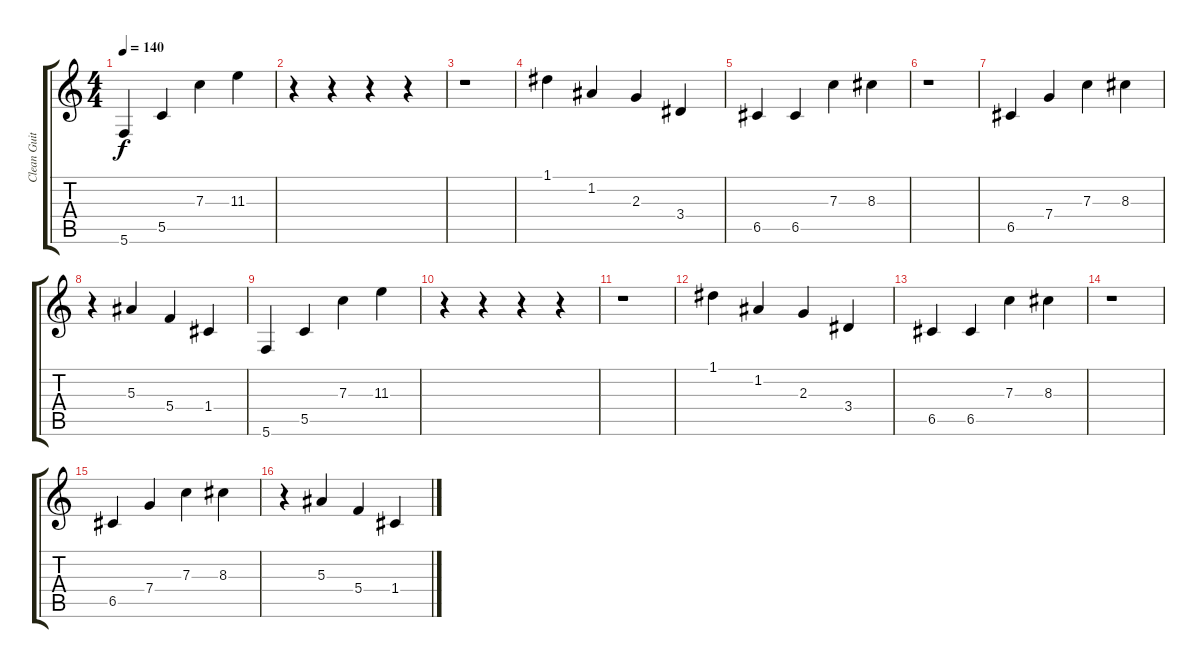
\track ("Clean Guitar" "Clean Guit") {instrument electricguitarjazz}
\staff {score tabs}
\tuning (D4 A3 F3 C3 G2 C2) {hide}
\ts (4 4)
\tempo 140
\clef g2
\ks c
5.6.4{dy f} 5.5.4 7.3.4 11.3.4 |
r.4 r.4 r.4 r.4 |
r.1 |
1.1.4 1.2.4 2.3.4 3.4.4 |
6.5.4 6.5.4 7.3.4 8.3.4 |
r.1 |
6.5.4 7.4.4 7.3.4 8.3.4 |
r.4 5.3.4 5.4.4 1.4.4 |
5.6.4 5.5.4 7.3.4 11.3.4 |
r.4 r.4 r.4 r.4 |
r.1 |
1.1.4 1.2.4 2.3.4 3.4.4 |
6.5.4 6.5.4 7.3.4 8.3.4 |
r.1 |
6.5.4 7.4.4 7.3.4 8.3.4 |
r.4 5.3.4 5.4.4 1.4.4
